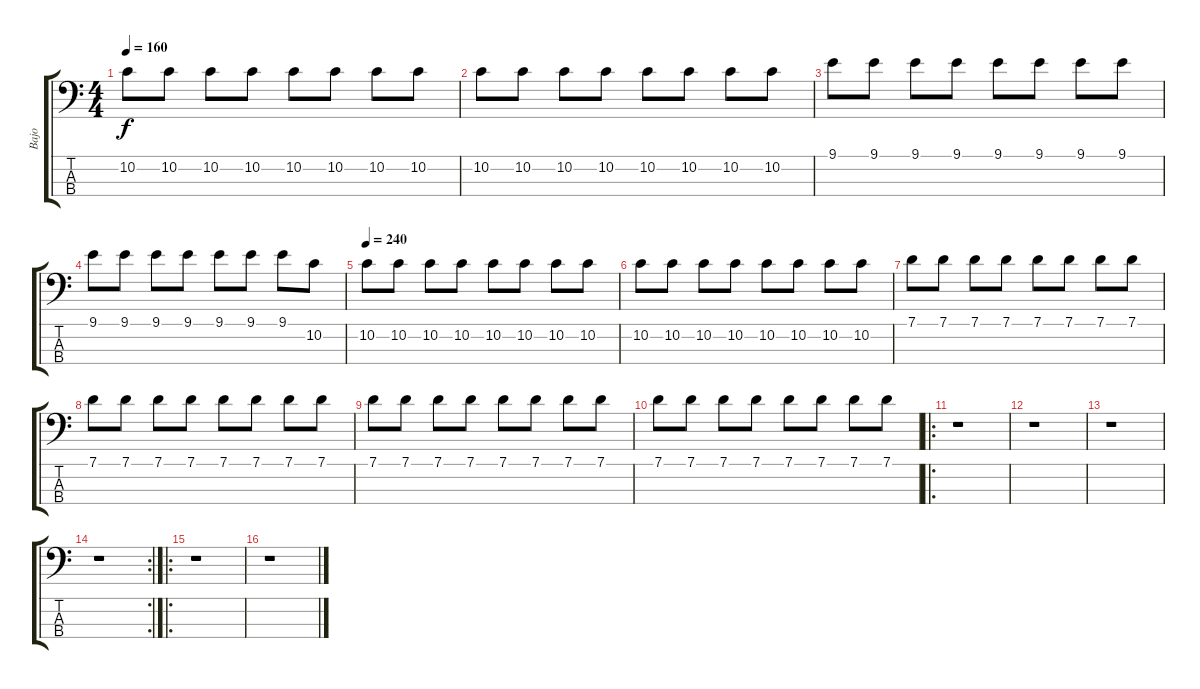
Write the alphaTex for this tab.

\track ("Bajo" "Bajo") {instrument electricbassfinger}
\staff {score tabs}
\tuning (G2 D2 A1 E1) {hide}
\ts (4 4)
\tempo 160
\clef f4
\ks c
10.2.8{dy f} 10.2.8 10.2.8 10.2.8 10.2.8 10.2.8 10.2.8 10.2.8 |
10.2.8 10.2.8 10.2.8 10.2.8 10.2.8 10.2.8 10.2.8 10.2.8 |
9.1.8 9.1.8 9.1.8 9.1.8 9.1.8 9.1.8 9.1.8 9.1.8 |
9.1.8 9.1.8 9.1.8 9.1.8 9.1.8 9.1.8 9.1.8 10.2.8 |
\tempo 240
10.2.8 10.2.8 10.2.8 10.2.8 10.2.8 10.2.8 10.2.8 10.2.8 |
10.2.8 10.2.8 10.2.8 10.2.8 10.2.8 10.2.8 10.2.8 10.2.8 |
7.1.8 7.1.8 7.1.8 7.1.8 7.1.8 7.1.8 7.1.8 7.1.8 |
7.1.8 7.1.8 7.1.8 7.1.8 7.1.8 7.1.8 7.1.8 7.1.8 |
7.1.8 7.1.8 7.1.8 7.1.8 7.1.8 7.1.8 7.1.8 7.1.8 |
7.1.8 7.1.8 7.1.8 7.1.8 7.1.8 7.1.8 7.1.8 7.1.8 |
\ro
r.1 |
r.1 |
r.1 |
\rc 2
r.1 |
\ro
r.1 |
r.1
